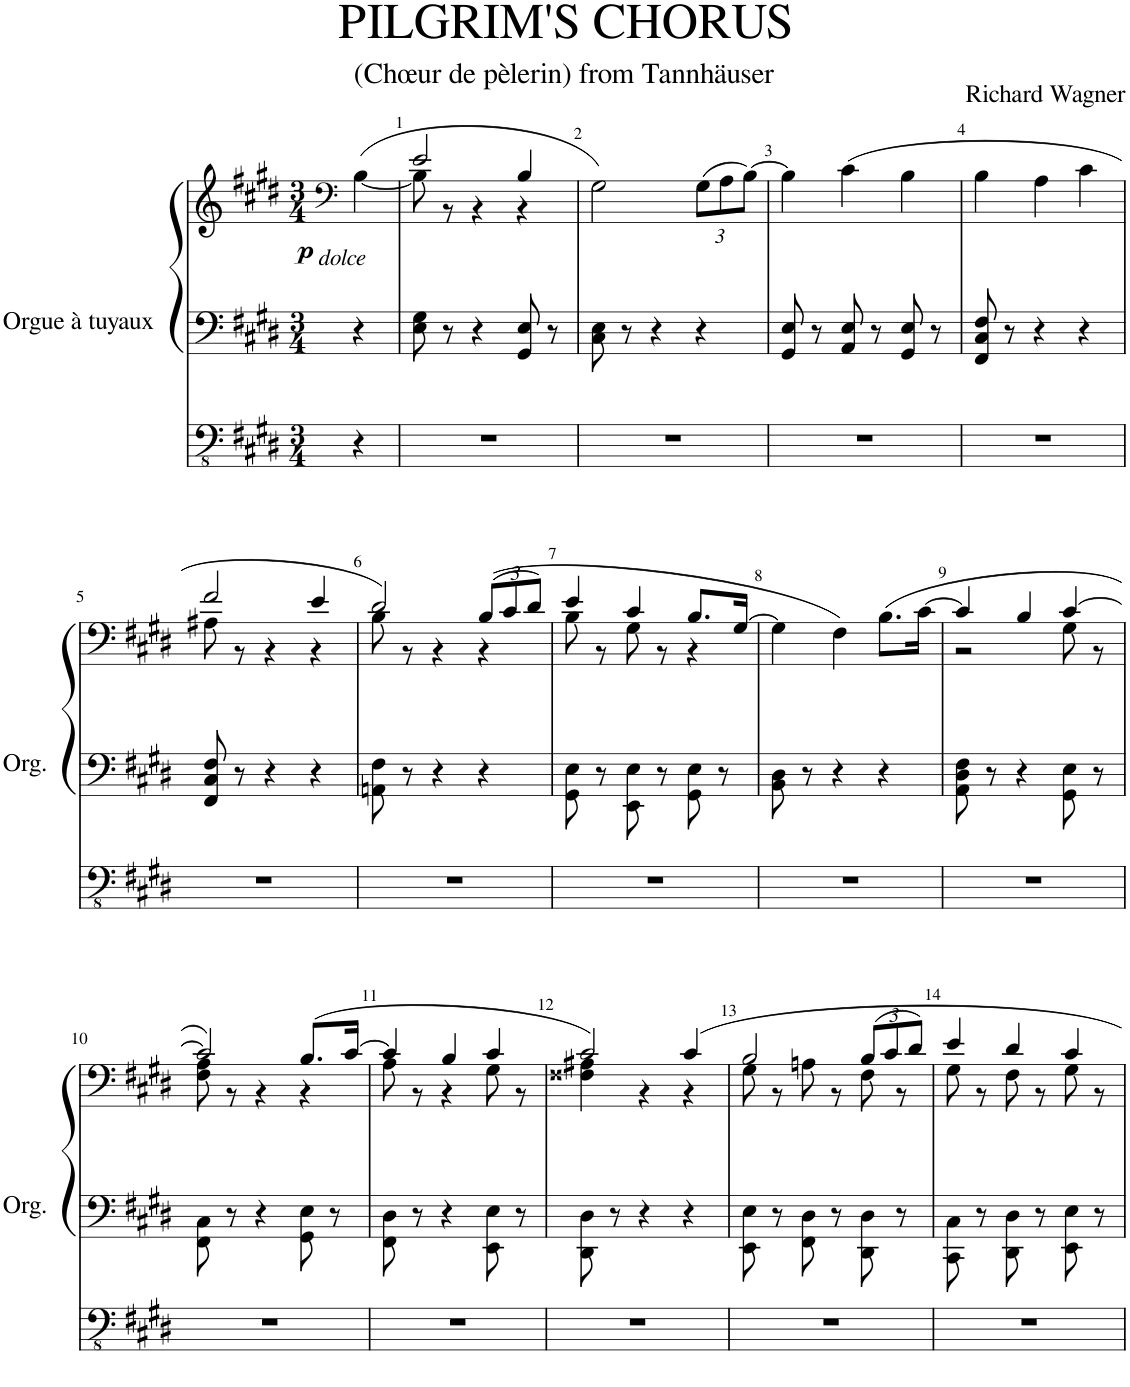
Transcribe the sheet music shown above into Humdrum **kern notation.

**kern	**kern	**kern	**dynam
*part1	*part1	*part1	*part1
*staff3	*staff2	*staff1	*staff1/2/3
*I"Orgue à tuyaux	*	*	*
*I'Org.	*	*	*
*clefFv4	*clefF4	*clefF4	*
*k[f#c#g#d#]	*k[f#c#g#d#]	*k[f#c#g#d#]	*
*M3/4	*M3/4	*M3/4	*
=	=	=	=
!	!	!LO:TX:b:i:t=dolce	!
!	!	!	!LO:DY:b
4r	4r	([4B\	p
=1	=1	=1	=1
*	*	*^	*
2.r	8E\ 8G#\	2e/	8B\]	.
.	8r	.	8r	.
.	4r	.	4r	.
.	8GG#/ 8E/	4B/	4r	.
.	8r	.	.	.
*	*	*v	*v	*
=2	=2	=2	=2
2.r	8C#\ 8E\	2G#\)	.
.	8r	.	.
.	4r	.	.
*	*	*Xbrackettup	*
.	4r	(12G#\L	.
.	.	12A\	.
.	.	[12B\J)	.
=3	=3	=3	=3
2.r	8GG#/ 8E/	4B\]	.
.	8r	.	.
.	8AA/ 8E/	(4c#\	.
.	8r	.	.
.	8GG#/ 8E/	4B\	.
.	8r	.	.
=4	=4	=4	=4
2.r	8FF#/ 8C#/ 8F#/	4B\	.
.	8r	.	.
.	4r	4A\	.
.	4r	4c#\	.
!!LO:LB:g=z
=5	=5	=5	=5
*	*	*^	*
2.r	8FF#/ 8C#/ 8F#/	2f#/	8A#X\	.
.	8r	.	8r	.
.	4r	.	4r	.
.	4r	4e/	4r	.
=6	=6	=6	=6	=6
2.r	8AAn\ 8F#\	2d#/)	8B\	.
.	8r	.	8r	.
.	4r	.	4r	.
.	4r	((12B/L	4r	.
.	.	12c#/	.	.
.	.	12d#/J)	.	.
=7	=7	=7	=7	=7
2.r	8GG#\ 8E\	4e/	8B\	.
.	8r	.	8r	.
.	8EE\ 8E\	4c#/	8G#\	.
.	8r	.	8r	.
.	8GG#\ 8E\	8.B/L	4r	.
.	8r	.	.	.
.	.	[16G#/Jk	.	.
*	*	*v	*v	*
=8	=8	=8	=8
2.r	8BB\ 8D#\	4G#\]	.
.	8r	.	.
.	4r	4F#\)	.
.	4r	(8.B\L	.
.	.	[16c#\Jk	.
=9	=9	=9	=9
*	*	*^	*
2.r	8AA\ 8D#\ 8F#\	4c#/]	2r	.
.	8r	.	.	.
.	4r	4B/	.	.
.	8GG#\ 8E\	[4c#/	8G#\	.
.	8r	.	8r	.
!!LO:LB:g=z	!!
=10	=10	=10	=10	=10
2.r	8FF#\ 8C#\	2c#/])	8F#\ 8A\	.
.	8r	.	8r	.
.	4r	.	4r	.
.	8GG#\ 8E\	(8.B/L	4r	.
.	8r	.	.	.
.	.	[16c#/Jk	.	.
=11	=11	=11	=11	=11
2.r	8FF#\ 8D#\	4c#/]	8A\	.
.	8r	.	8r	.
.	4r	4B/	4r	.
.	8EE\ 8E\	4c#/	8G#\	.
.	8r	.	8r	.
=12	=12	=12	=12	=12
2.r	8DD#\ 8D#\	2c#/)	4F##X\ 4A#X\	.
.	8r	.	.	.
.	4r	.	4r	.
.	4r	4c#/	4r	.
=13	=13	=13	=13	=13
2.r	8EE\ 8E\	2B/	8G#\	.
.	8r	.	8r	.
.	8FF#\ 8D#\	.	8An\	.
.	8r	.	8r	.
.	8DD#\ 8D#\	(12B/L	8F#\	.
.	.	12c#/	.	.
.	8r	.	8r	.
.	.	12d#/J)	.	.
=14	=14	=14	=14	=14
2.r	8CC#\ 8C#\	4e/	8G#\	.
.	8r	.	8r	.
.	8DD#\ 8D#\	4d#/	8F#\	.
.	8r	.	8r	.
.	8EE\ 8E\	4c#/	8G#\	.
.	8r	.	8r	.
*	*	*v	*v	*
=	=	=	=
*-	*-	*-	*-
